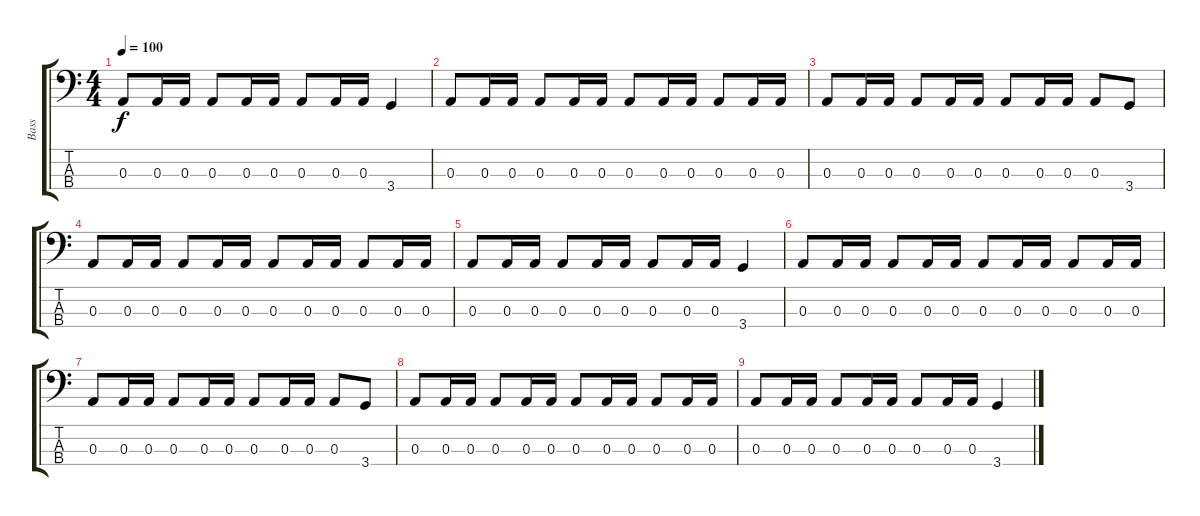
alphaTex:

\track ("Bass" "Bass") {instrument electricbasspick}
\staff {score tabs}
\tuning (G2 D2 A1 E1) {hide}
\ts (4 4)
\tempo 100
\clef f4
\ks c
0.3.8{dy f} 0.3.16 0.3.16 0.3.8 0.3.16 0.3.16 0.3.8 0.3.16 0.3.16 3.4.4 |
0.3.8 0.3.16 0.3.16 0.3.8 0.3.16 0.3.16 0.3.8 0.3.16 0.3.16 0.3.8 0.3.16 0.3.16 |
0.3.8 0.3.16 0.3.16 0.3.8 0.3.16 0.3.16 0.3.8 0.3.16 0.3.16 0.3.8 3.4.8 |
0.3.8 0.3.16 0.3.16 0.3.8 0.3.16 0.3.16 0.3.8 0.3.16 0.3.16 0.3.8 0.3.16 0.3.16 |
0.3.8 0.3.16 0.3.16 0.3.8 0.3.16 0.3.16 0.3.8 0.3.16 0.3.16 3.4.4 |
0.3.8 0.3.16 0.3.16 0.3.8 0.3.16 0.3.16 0.3.8 0.3.16 0.3.16 0.3.8 0.3.16 0.3.16 |
0.3.8 0.3.16 0.3.16 0.3.8 0.3.16 0.3.16 0.3.8 0.3.16 0.3.16 0.3.8 3.4.8 |
0.3.8 0.3.16 0.3.16 0.3.8 0.3.16 0.3.16 0.3.8 0.3.16 0.3.16 0.3.8 0.3.16 0.3.16 |
0.3.8 0.3.16 0.3.16 0.3.8 0.3.16 0.3.16 0.3.8 0.3.16 0.3.16 3.4.4
